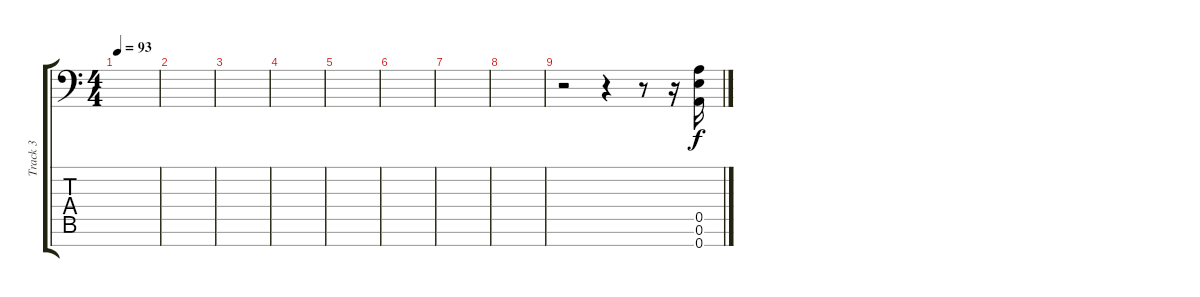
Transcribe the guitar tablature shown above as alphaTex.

\track ("Track 3" "Track 3") {instrument distortionguitar}
\staff {score tabs}
\tuning (E4 B3 G3 D3 A2 E2 A1) {hide}
\ts (4 4)
\tempo 93
\clef f4
\ks c
|
|
|
|
|
|
|
|
r.2 r.4 r.8 r.16 (0.5 0.6 0.7).16{instrument synthdrum}
